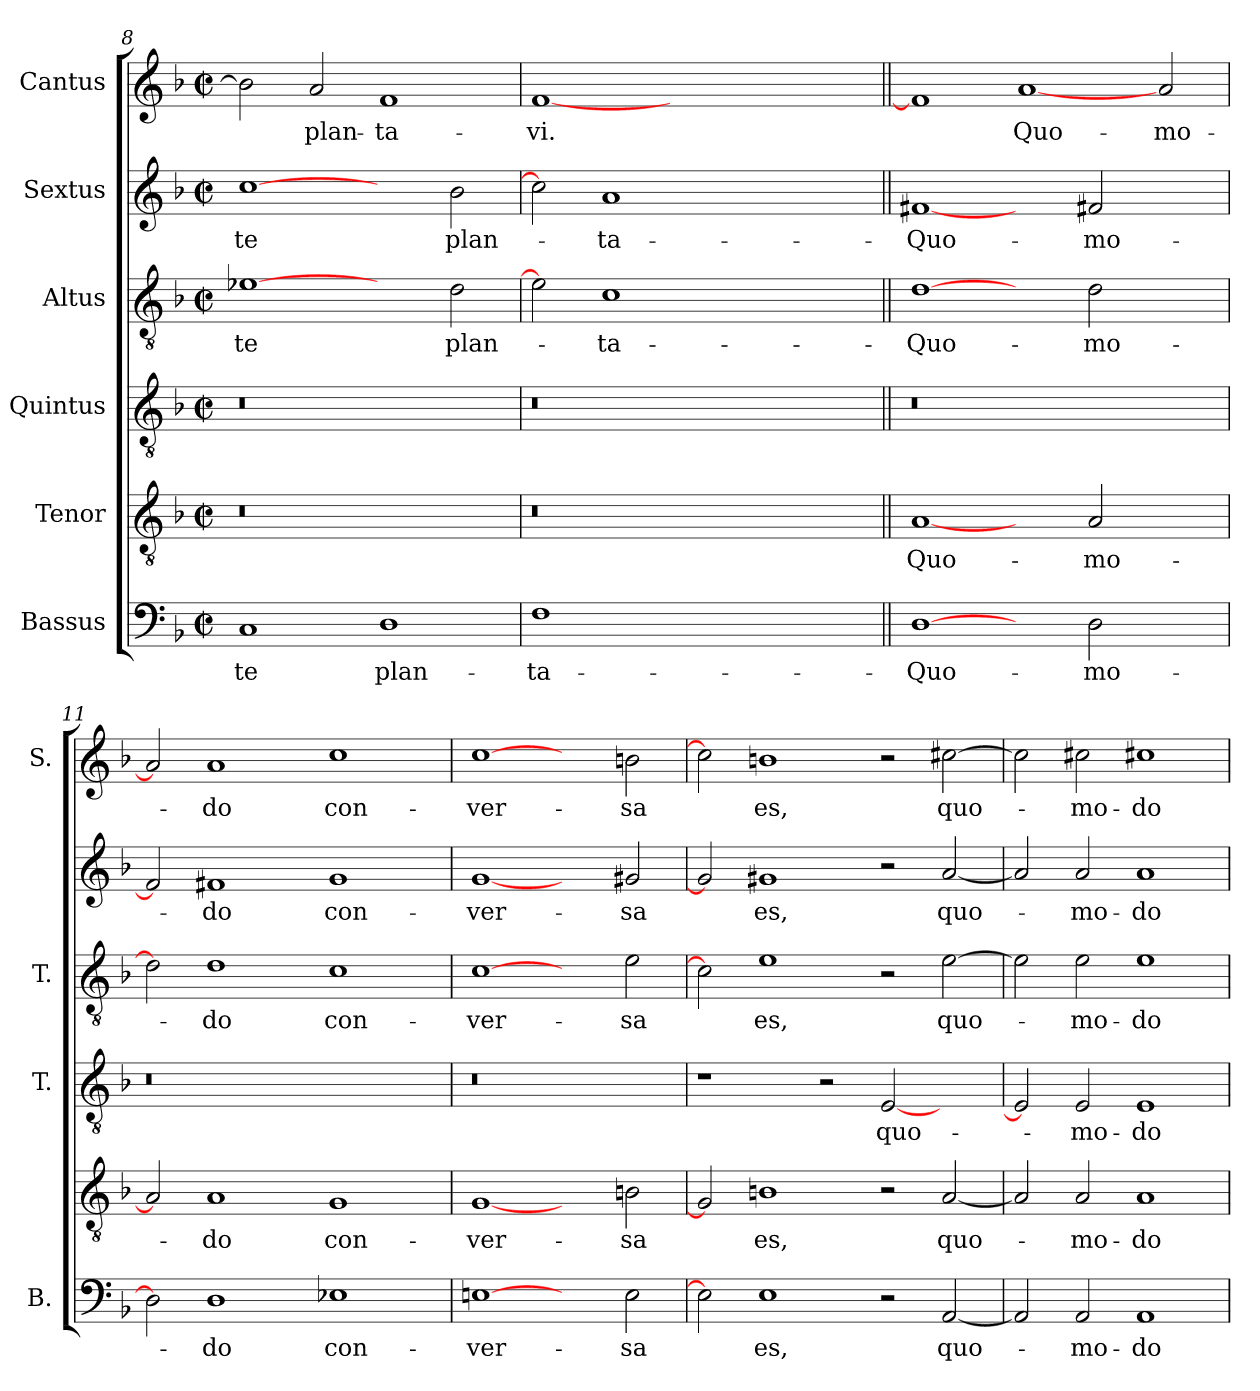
**kern	**text	**kern	**text	**kern	**text	**kern	**text	**kern	**text	**kern	**text
*part6	*part6	*part5	*part5	*part4	*part4	*part3	*part3	*part2	*part2	*part1	*part1
*staff6	*staff6	*staff5	*staff5	*staff4	*staff4	*staff3	*staff3	*staff2	*staff2	*staff1	*staff1
*I"Bassus	*	*I"Tenor	*	*I"Quintus	*	*I"Altus	*	*I"Sextus	*	*I"Cantus	*
*I'B.	*	*	*	*I'T.	*	*I'T.	*	*	*	*I'S.	*
*clefF4	*	*clefGv2	*	*clefGv2	*	*clefGv2	*	*clefG2	*	*clefG2	*
*k[b-]	*	*k[b-]	*	*k[b-]	*	*k[b-]	*	*k[b-]	*	*k[b-]	*
*F:	*	*F:	*	*F:	*	*F:	*	*F:	*	*F:	*
*M2/2	*	*M2/2	*	*M2/2	*	*M2/2	*	*M2/2	*	*M2/2	*
*met(c|)	*	*met(c|)	*	*met(c|)	*	*met(c|)	*	*met(c|)	*	*met(c|)	*
=8	=8	=8	=8	=8	=8	=8	=8	=8	=8	=8	=8
!	!	!LO:N:vis=0	!	!LO:N:vis=0	!	!	!	!	!	!	!
1C/	te	1r	.	1r	.	[1e-X\	te	[1cc\	te	2b-\]	.
.	.	.	.	.	.	.	.	.	.	2a/	plan-
1D\	plan-	1ryy	.	1ryy	.	2ryy	.	2ryy	.	1f/	-ta-
.	.	.	.	.	.	2d\	plan-	2b-\	plan-	.	.
=9	=9	=9	=9	=9	=9	=9	=9	=9	=9	=9	=9
!	!	!LO:N:vis=0	!	!LO:N:vis=0	!	!	!	!	!	!	!
1F\	-ta-	1r	.	1r	.	2e-\]	.	2cc\]	.	[1f/	-vi.
.	.	.	.	.	.	1c\	-ta-	1a/	-ta-	.	.
1F\yy	-vi.	1ryy	.	1ryy	.	.	.	.	.	1.ryy	.
.	.	.	.	.	.	1c\yy	-vi.	1a/yy	-vi.	.	.
2ryy	.	2ryy	.	2ryy	.	.	.	.	.	.	.
=10||	=10||	=10||	=10||	=10||	=10||	=10||	=10||	=10||	=10||	=10||	=10||
!	!	!	!	!LO:N:vis=0	!	!	!	!	!	!	!
[1D\	Quo-	[1A/	Quo-	1r	.	[1d\	Quo-	[1f#X/	Quo-	1f/]	.
2ryy	.	2ryy	.	1ryy	.	2ryy	.	2ryy	.	[1a/	Quo-
2D\	-mo-	2A/	-mo-	.	.	2d\	-mo-	2f#X/	-mo-	.	.
2ryy	.	2ryy	.	2ryy	.	2ryy	.	2ryy	.	2a/	-mo-
=11	=11	=11	=11	=11	=11	=11	=11	=11	=11	=11	=11
!	!	!	!	!LO:N:vis=0	!	!	!	!	!	!	!
2D\]	.	2A/]	.	1r	.	2d\]	.	2f#/]	.	2a/]	.
1D\	-do	1A/	-do	.	.	1d\	-do	1f#X/	-do	1a/	-do
.	.	.	.	1ryy	.	.	.	.	.	.	.
1E-X\	con-	1G/	con-	.	.	1c\	con-	1g/	con-	1cc\	con-
.	.	.	.	2ryy	.	.	.	.	.	.	.
=12	=12	=12	=12	=12	=12	=12	=12	=12	=12	=12	=12
!	!	!	!	!LO:N:vis=0	!	!	!	!	!	!	!
[1En\	-ver-	[1G/	-ver-	1r	.	[1c\	-ver-	[1g/	-ver-	[1cc\	-ver-
2ryy	.	2ryy	.	1ryy	.	2ryy	.	2ryy	.	2ryy	.
2E\	-sa	2Bn\	-sa	.	.	2e\	-sa	2g#X/	-sa	2bn\	-sa
=13	=13	=13	=13	=13	=13	=13	=13	=13	=13	=13	=13
2E\]	.	2G/]	.	1r	.	2c\]	.	2g/]	.	2cc\]	.
1E\	es,	1Bn\	es,	.	.	1e\	es,	1g#X/	es,	1bn\	es,
.	.	.	.	2r	.	.	.	.	.	.	.
2r	.	2r	.	[2E/	quo-	2r	.	2r	.	2r	.
[2AA/	quo-	[2A/	quo-	2ryy	.	[2e\	quo-	[2a/	quo-	[2cc#X\	quo-
=14	=14	=14	=14	=14	=14	=14	=14	=14	=14	=14	=14
2AA/]	.	2A/]	.	2E/]	.	2e\]	.	2a/]	.	2cc#\]	.
2AA/	-mo-	2A/	-mo-	2E/	-mo-	2e\	-mo-	2a/	-mo-	2cc#X\	-mo-
1AA/	-do	1A/	-do	1E/	-do	1e\	-do	1a/	-do	1cc#X\	-do
=	=	=	=	=	=	=	=	=	=	=	=
*-	*-	*-	*-	*-	*-	*-	*-	*-	*-	*-	*-
